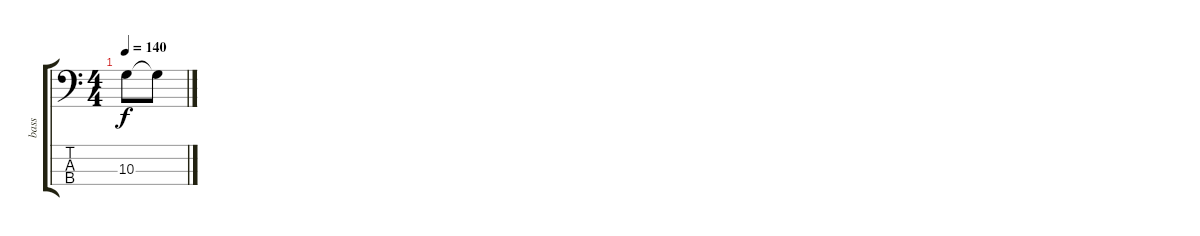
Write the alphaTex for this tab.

\track ("bass" "bass") {instrument electricbassfinger}
\staff {score tabs}
\tuning (G2 D2 A1 E1) {hide}
\ts (4 4)
\tempo 140
\clef f4
\ks c
10.3{t}.8{dy f} 10.3{t}.8
